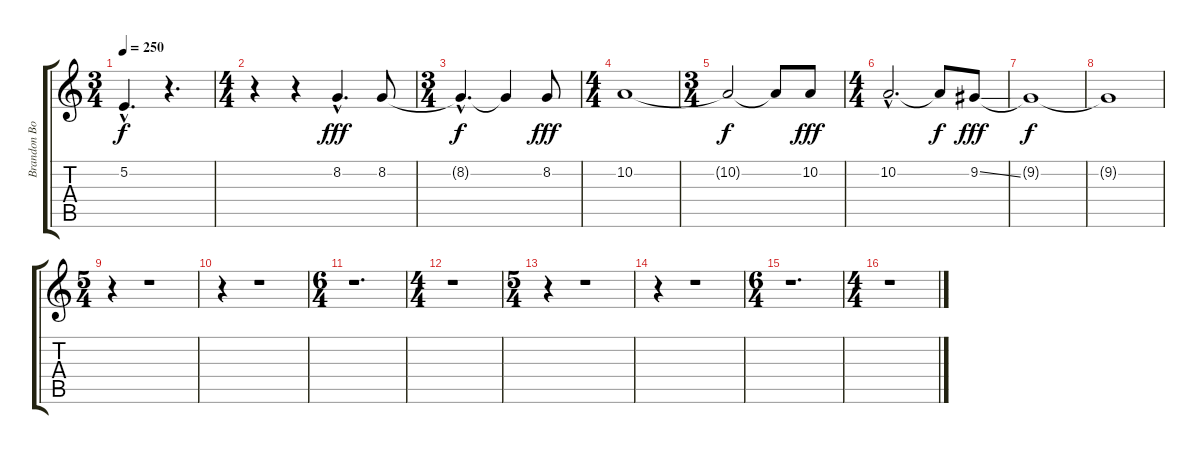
\track ("Brandon Boyd" "Brandon Bo") {instrument altosax}
\staff {score tabs}
\tuning (E4 B3 G3 D3 A2 E2) {hide}
\ts (3 4)
\tempo 250
\clef g2
\ks c
5.2{hac t}.4{d dy f} r.4{d} |
\ts (4 4)
r.4 r.4 8.2{hac}.4{d dy fff} 8.2.8 |
\ts (3 4)
8.2{hac t}.4{d dy f} 8.2{t}.4 8.2.8{dy fff} |
\ts (4 4)
10.2.1 |
\ts (3 4)
10.2{t}.2{dy f} 10.2{t}.8 10.2.8{dy fff} |
\ts (4 4)
10.2{hac}.2{d} 10.2{t}.8{dy f} 9.2{ss}.8{dy fff} |
9.2{t}.1{dy f} |
9.2{t}.1 |
\ts (5 4)
r.4 r.1 |
r.4 r.1 |
\ts (6 4)
r.1{d} |
\ts (4 4)
r.1 |
\ts (5 4)
r.4 r.1 |
r.4 r.1 |
\ts (6 4)
r.1{d} |
\ts (4 4)
r.1
